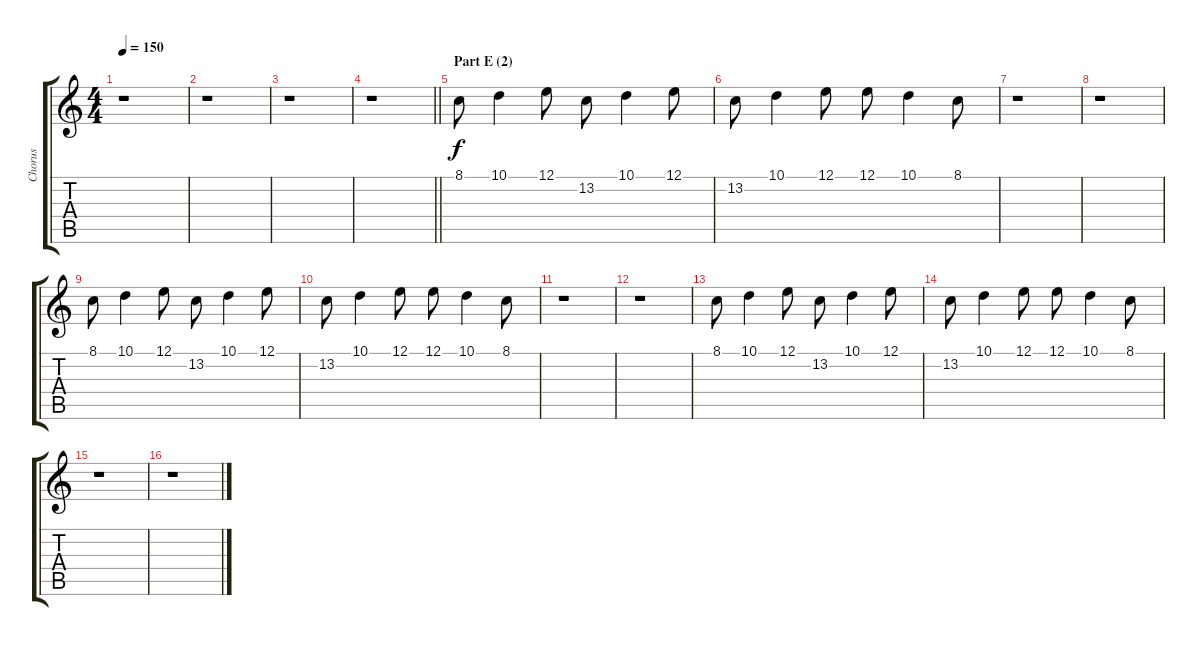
\track ("Chorus" "Chorus") {instrument trumpet}
\staff {score tabs}
\tuning (E4 B3 G3 D3 A2 E2) {hide}
\ts (4 4)
\tempo 150
\clef g2
\ks c
r.1{dy f} |
r.1 |
r.1 |
\barLineRight lightlight
r.1 |
\section ("" "Part E (2)")
8.1.8 10.1.4 12.1.8 13.2.8 10.1.4 12.1.8 |
13.2.8 10.1.4 12.1.8 12.1.8 10.1.4 8.1.8 |
r.1 |
r.1 |
8.1.8 10.1.4 12.1.8 13.2.8 10.1.4 12.1.8 |
13.2.8 10.1.4 12.1.8 12.1.8 10.1.4 8.1.8 |
r.1 |
r.1 |
8.1.8 10.1.4 12.1.8 13.2.8 10.1.4 12.1.8 |
13.2.8 10.1.4 12.1.8 12.1.8 10.1.4 8.1.8 |
r.1 |
r.1
